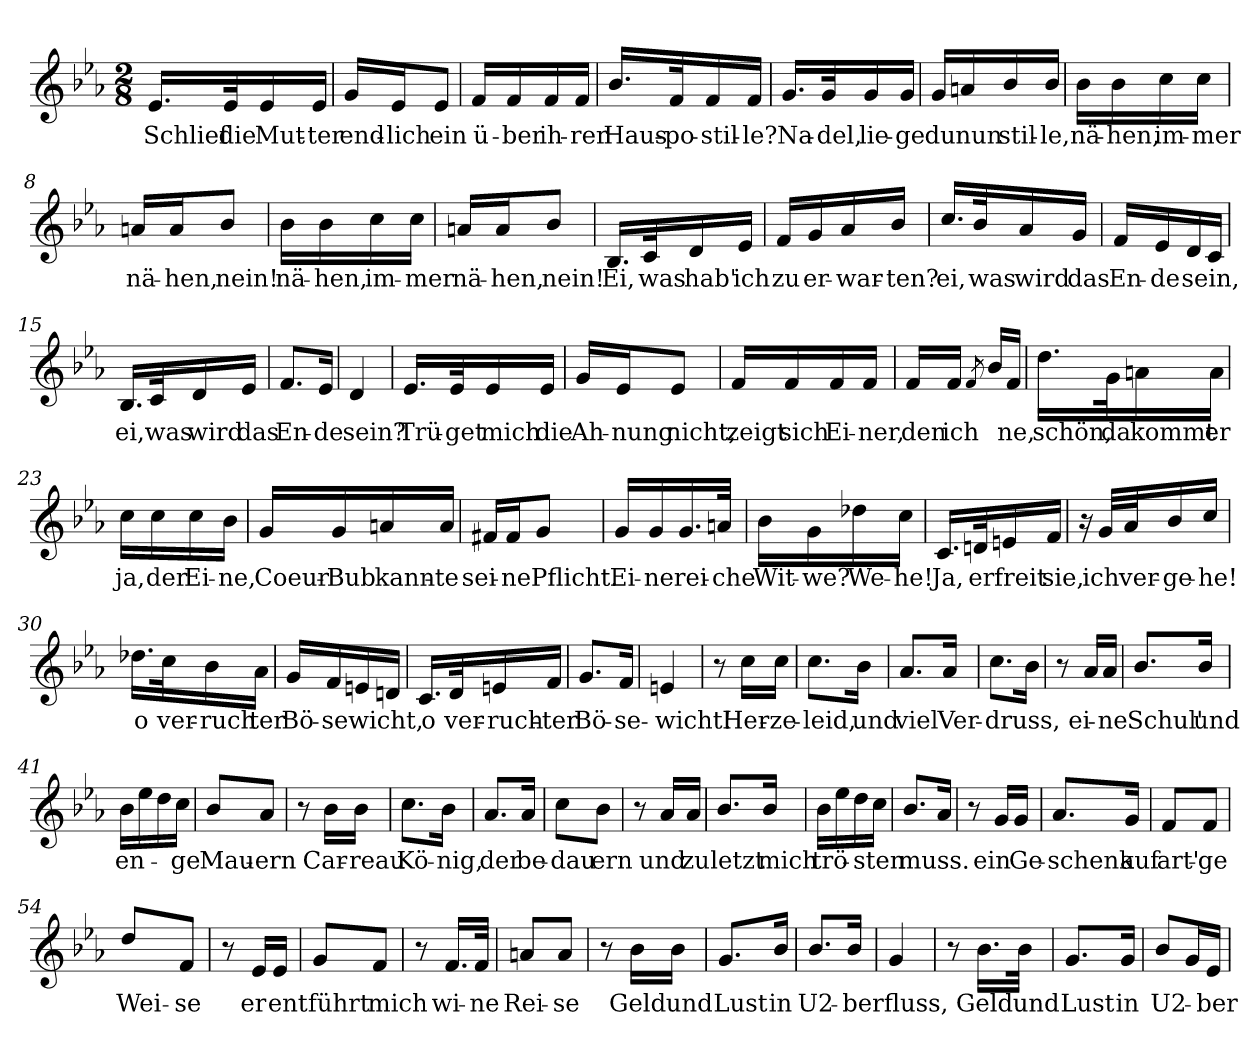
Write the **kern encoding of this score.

**kern	**text
*part1	*part1
*staff1	*staff1
*clefG2	*
*k[b-e-a-]	*
*M2/8	*
=1	=1
!	!LO:LY:b
16.e-/LL	Schlief
!	!LO:LY:b
32e-/K	die
!	!LO:LY:b
16e-/	Mut-
!	!LO:LY:b
16e-/JJ	-ter
=2	=2
!	!LO:LY:b
16g/LL	end-
!	!LO:LY:b
16e-/J	-lich
!	!LO:LY:b
8e-/J	ein
=3	=3
!	!LO:LY:b
16f/LL	ü-
!	!LO:LY:b
16f/	-ber
!	!LO:LY:b
16f/	ih-
!	!LO:LY:b
16f/JJ	-rer
=4	=4
!	!LO:LY:b
16.b-/LL	Haus-
!	!LO:LY:b
32f/K	-po-
!	!LO:LY:b
16f/	-stil-
!	!LO:LY:b
16f/JJ	-le?
=5	=5
!	!LO:LY:b
16.g/LL	Na-
!	!LO:LY:b
32g/K	-del,
!	!LO:LY:b
16g/	lie-
!	!LO:LY:b
16g/JJ	-ge
=6	=6
!	!LO:LY:b
16g/LL	du
!	!LO:LY:b
16an/	nun
!	!LO:LY:b
16b-/	stil-
!	!LO:LY:b
16b-/JJ	-le,
=7	=7
!	!LO:LY:b
16b-\LL	nä-
!	!LO:LY:b
16b-\	-hen,
!	!LO:LY:b
16cc\	im-
!	!LO:LY:b
16cc\JJ	-mer
!!LO:LB:g=z
=8	=8
!	!LO:LY:b
16an/LL	nä-
!	!LO:LY:b
16a/J	-hen,
!	!LO:LY:b
8b-/J	nein!
=9	=9
!	!LO:LY:b
16b-\LL	nä-
!	!LO:LY:b
16b-\	-hen,
!	!LO:LY:b
16cc\	im-
!	!LO:LY:b
16cc\JJ	-mer
=10	=10
!	!LO:LY:b
16an/LL	nä-
!	!LO:LY:b
16a/J	-hen,
!	!LO:LY:b
8b-/J	nein!
=11	=11
!	!LO:LY:b
16.B-/LL	Ei,
!	!LO:LY:b
32c/K	was
!	!LO:LY:b
16d/	hab'
!	!LO:LY:b
16e-/JJ	ich
=12	=12
!	!LO:LY:b
16f/LL	zu
!	!LO:LY:b
16g/	er-
!	!LO:LY:b
16a-/	-war-
!	!LO:LY:b
16b-/JJ	-ten?
=13	=13
!	!LO:LY:b
16.cc/LL	ei,
!	!LO:LY:b
32b-/K	was
!	!LO:LY:b
16a-/	wird
!	!LO:LY:b
16g/JJ	das
=14	=14
!	!LO:LY:b
16f/LL	En-
!	!LO:LY:b
16e-/	-de
!	!LO:LY:b
16d/	sein,
16c/JJ	.
!!LO:LB:g=z
=15	=15
!	!LO:LY:b
16.B-/LL	ei,
!	!LO:LY:b
32c/K	was
!	!LO:LY:b
16d/	wird
!	!LO:LY:b
16e-/JJ	das
=16	=16
!	!LO:LY:b
8.f/L	En-
!	!LO:LY:b
16e-/Jk	-de
=17	=17
!	!LO:LY:b
4d/	sein?
=18	=18
!	!LO:LY:b
16.e-/LL	Trü-
!	!LO:LY:b
32e-/K	-get
!	!LO:LY:b
16e-/	mich
!	!LO:LY:b
16e-/JJ	die
=19	=19
!	!LO:LY:b
16g/LL	Ah-
!	!LO:LY:b
16e-/J	-nung
!	!LO:LY:b
8e-/J	nicht,
=20	=20
!	!LO:LY:b
16f/LL	zeigt
!	!LO:LY:b
16f/	sich
!	!LO:LY:b
16f/	Ei-
!	!LO:LY:b
16f/JJ	-ner,
=21	=21
!	!LO:LY:b
16f/LL	den
!	!LO:LY:b
16f/JJ	ich
8qf/	.
16b-/LL	.
!	!LO:LY:b
16f/JJ	-ne,
!!LO:LB:g=z
=22	=22
!	!LO:LY:b
16.dd\LL	schön,
!	!LO:LY:b
32g\K	da
!	!LO:LY:b
16an\	kommt
!	!LO:LY:b
16a\JJ	er
=23	=23
!	!LO:LY:b
16cc\LL	ja,
!	!LO:LY:b
16cc\	der
!	!LO:LY:b
16cc\	Ei-
!	!LO:LY:b
16b-\JJ	-ne,
=24	=24
!	!LO:LY:b
16g/LL	Coeur-
!	!LO:LY:b
16g/	-Bub
!	!LO:LY:b
16an/	kann-
!	!LO:LY:b
16a/JJ	-te
=25	=25
!	!LO:LY:b
16f#X/LL	sei-
!	!LO:LY:b
16f#/J	-ne
!	!LO:LY:b
8g/J	Pflicht.
=26	=26
!	!LO:LY:b
16g/LL	Ei-
!	!LO:LY:b
16g/	-ne
!	!LO:LY:b
16.g/	rei-
!	!LO:LY:b
32an/JJk	-che
=27	=27
!	!LO:LY:b
16b-\LL	Wit-
!	!LO:LY:b
16g\	-we?
!	!LO:LY:b
16dd-X\	We-
!	!LO:LY:b
16cc\JJ	-he!
!!LO:LB:g=z
=28	=28
!	!LO:LY:b
16.c/LL	Ja,
!	!LO:LY:b
32dn/K	er
!	!LO:LY:b
16en/	freit
!	!LO:LY:b
16f/JJ	sie,
=29	=29
16r	.
!	!LO:LY:b
32g/LLL	ich
!	!LO:LY:b
32a-/J	ver-
!	!LO:LY:b
16b-/	-ge-
!	!LO:LY:b
16cc/JJ	-he!
=30	=30
!	!LO:LY:b
16.dd-X\LL	o
!	!LO:LY:b
32cc\K	ver-
!	!LO:LY:b
16b-\	-ruch
!	!LO:LY:b
16a-\JJ	-ter
=31	=31
!	!LO:LY:b
16g/LL	Bö-
!	!LO:LY:b
16f/	-se
!	!LO:LY:b
16en/	wicht,
16dn/JJ	.
=32	=32
!	!LO:LY:b
16.c/LL	o
!	!LO:LY:b
32d/K	ver-
!	!LO:LY:b
16en/	-ruch-
!	!LO:LY:b
16f/JJ	-ter
=33	=33
!	!LO:LY:b
8.g/L	Bö-
!	!LO:LY:b
16f/Jk	-se-
=34	=34
!	!LO:LY:b
4en/	-wicht!
=35	=35
8r	.
!	!LO:LY:b
16cc\LL	Her-
!	!LO:LY:b
16cc\JJ	-ze-
!!LO:LB:g=z
=36	=36
!	!LO:LY:b
8.cc\L	-leid,
!	!LO:LY:b
16b-\Jk	und
=37	=37
!	!LO:LY:b
8.a-/L	viel
!	!LO:LY:b
16a-/Jk	Ver-
=38	=38
!	!LO:LY:b
8.cc\L	-druss,
16b-\Jk	.
=39	=39
8r	.
!	!LO:LY:b
16a-/LL	ei-
!	!LO:LY:b
16a-/JJ	-ne
=40	=40
!	!LO:LY:b
8.b-/L	Schul'
!	!LO:LY:b
16b-/Jk	und
=41	=41
!	!LO:LY:b
16b-\LL	en-
16ee-\	.
16dd\	.
!	!LO:LY:b
16cc\JJ	-ge
=42	=42
!	!LO:LY:b
8b-/L	Mau-
!	!LO:LY:b
8a-/J	-ern
=43	=43
8r	.
!	!LO:LY:b
16b-\LL	Car-
!	!LO:LY:b
16b-\JJ	-reau
=44	=44
!	!LO:LY:b
8.cc\L	Kö-
!	!LO:LY:b
16b-\Jk	-nig,
=45	=45
!	!LO:LY:b
8.a-/L	der
!	!LO:LY:b
16a-/Jk	be-
=46	=46
!	!LO:LY:b
8cc\L	-dau
!	!LO:LY:b
8b-\J	-ern
!!LO:LB:g=z
=47	=47
8r	.
!	!LO:LY:b
16a-/LL	und
!	!LO:LY:b
16a-/JJ	zu
=48	=48
!	!LO:LY:b
8.b-/L	-letzt
!	!LO:LY:b
16b-/Jk	mich
=49	=49
!	!LO:LY:b
16b-\LL	trö-
16ee-\	.
16dd\	.
!	!LO:LY:b
16cc\JJ	-sten
=50	=50
!	!LO:LY:b
8.b-/L	muss.
16a-/Jk	.
=51	=51
8r	.
!	!LO:LY:b
16g/LL	ein
!	!LO:LY:b
16g/JJ	Ge-
=52	=52
!	!LO:LY:b
8.a-/L	-schenk
!	!LO:LY:b
16g/Jk	auf
=53	=53
!	!LO:LY:b
8f/L	art'-
!	!LO:LY:b
8f/J	-ge
=54	=54
!	!LO:LY:b
8dd/L	Wei-
!	!LO:LY:b
8f/J	-se
=55	=55
8r	.
!	!LO:LY:b
16e-/LL	er
!	!LO:LY:b
16e-/JJ	ent
=56	=56
!	!LO:LY:b
8g/L	-führt
!	!LO:LY:b
8f/J	mich
=57	=57
8r	.
!	!LO:LY:b
16.f/LL	wi-
!	!LO:LY:b
32f/JJk	-ne
!!LO:LB:g=z
=58	=58
!	!LO:LY:b
8an/L	Rei-
!	!LO:LY:b
8a/J	-se
=59	=59
8r	.
!	!LO:LY:b
16b-\LL	Geld
!	!LO:LY:b
16b-\JJ	und
=60	=60
!	!LO:LY:b
8.g/L	Lust
!	!LO:LY:b
16b-/Jk	in
=61	=61
!	!LO:LY:b
8.b-/L	U2-
!	!LO:LY:b
16b-/Jk	-ber
=62	=62
!	!LO:LY:b
4g/	-fluss,
=63	=63
8r	.
!	!LO:LY:b
16.b-\LL	Geld
!	!LO:LY:b
32b-\JJk	und
=64	=64
!	!LO:LY:b
8.g/L	Lust
!	!LO:LY:b
16g/Jk	in
=65	=65
!	!LO:LY:b
8b-/L	U2-
16g/L	.
!	!LO:LY:b
16e-/JJ	-ber-
=	=
*-	*-
